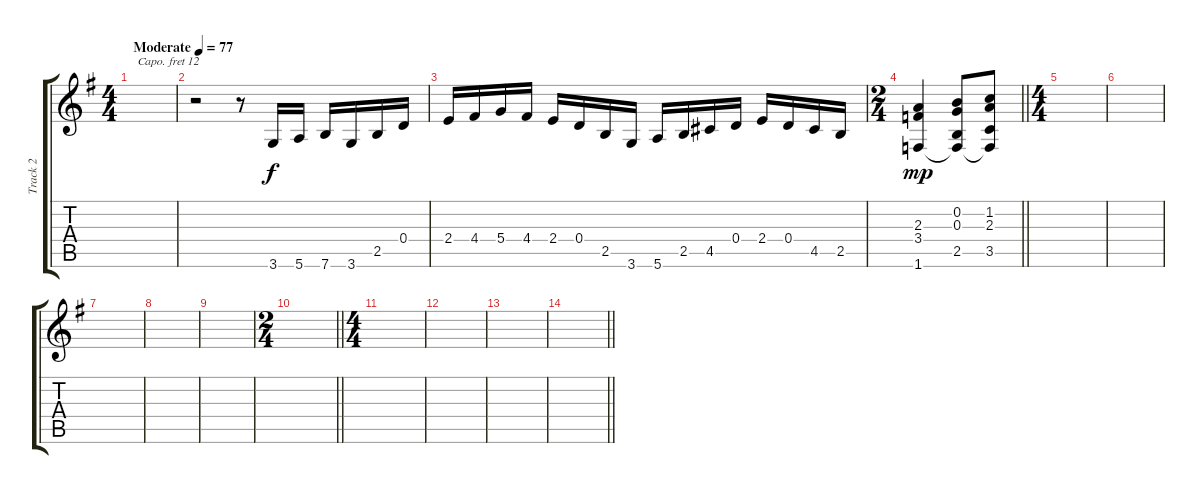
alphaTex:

\track ("Track 2" "Track 2") {instrument accordion}
\staff {score tabs}
\capo 12
\tuning (E4 B3 G3 D3 A2 E2) {hide}
\ts (4 4)
\tempo (77 "Moderate")
\clef g2
\ks g
|
r.2 r.8 3.6.16 5.6.16 7.6.16 3.6.16 2.5.16 0.4.16 |
2.4.16 4.4.16 5.4.16 4.4.16 2.4.16 0.4.16 2.5.16 3.6.16 5.6.16 2.5.16 4.5.16 0.4.16 2.4.16 0.4.16 4.5.16 2.5.16 |
\ts (2 4)
\barLineRight lightlight
(2.3 3.4 1.6).4{dy mp} (0.2 0.3 2.5 1.6{t}).8 (1.2 2.3 3.5 1.6{t}).8 |
\ts (4 4)
|
|
|
|
|
\ts (2 4)
\barLineRight lightlight
|
\ts (4 4)
|
|
|
\barLineRight lightlight
